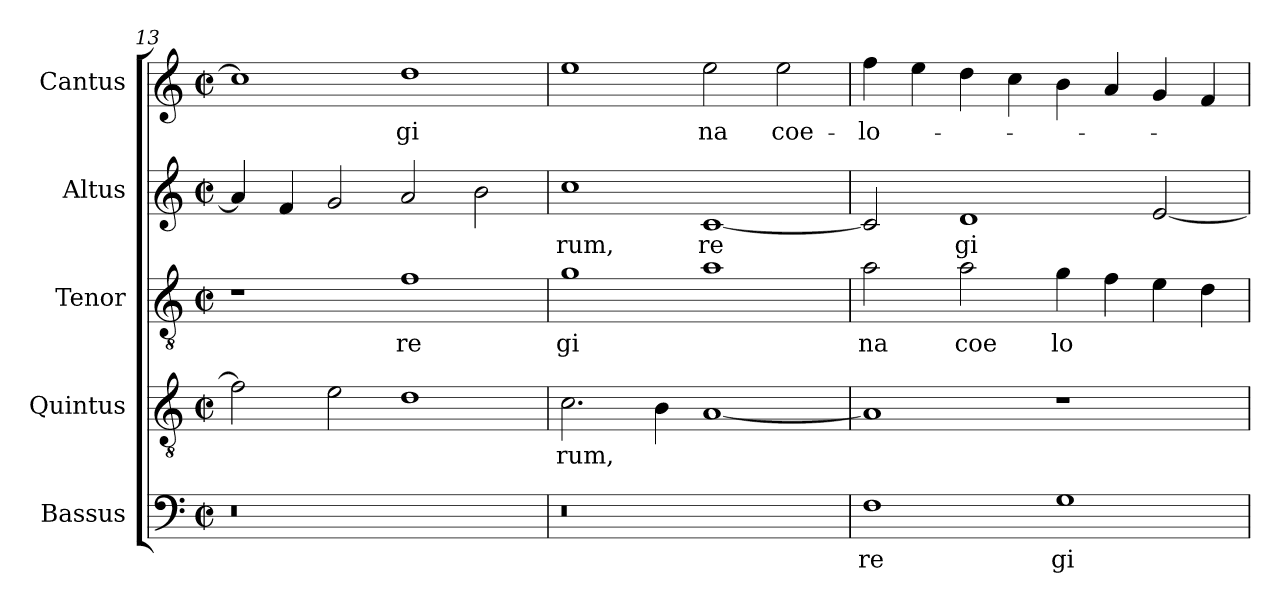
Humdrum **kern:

**kern	**text	**kern	**text	**kern	**text	**kern	**text	**kern	**text
*part5	*part5	*part4	*part4	*part3	*part3	*part2	*part2	*part1	*part1
*staff5	*staff5	*staff4	*staff4	*staff3	*staff3	*staff2	*staff2	*staff1	*staff1
*I"Bassus	*	*I"Quintus	*	*I"Tenor	*	*I"Altus	*	*I"Cantus	*
*clefF4	*	*clefGv2	*	*clefGv2	*	*clefG2	*	*clefG2	*
*M2/2	*	*M2/2	*	*M2/2	*	*M2/2	*	*M2/2	*
*met(c|)	*	*met(c|)	*	*met(c|)	*	*met(c|)	*	*met(c|)	*
=13	=13	=13	=13	=13	=13	=13	=13	=13	=13
0r	.	2f\]	.	1r	.	4a/]	.	1cc]	.
.	.	.	.	.	.	4f/	.	.	.
.	.	2e\	.	.	.	2g/	.	.	.
!	!	!	!	!	!LO:LY:b:cj	!	!	!	!LO:LY:b:cj
.	.	1d	.	1f	re	2a/	.	1dd	gi
.	.	.	.	.	.	2b\	.	.	.
!!LO:LB:g=z
=14	=14	=14	=14	=14	=14	=14	=14	=14	=14
!	!	!	!LO:LY:b	!	!LO:LY:b:cj	!	!LO:LY:b:cj	!	!
0r	.	2.c\	-rum,	1g	gi	1cc	-rum,	1ee	.
.	.	4B\	.	.	.	.	.	.	.
!	!	!	!	!	!	!	!LO:LY:b:cj	!	!LO:LY:b:cj
.	.	[<1A	.	1a	.	[<1c	re	2ee\	na
!	!	!	!	!	!	!	!	!	!LO:LY:b:cj
.	.	.	.	.	.	.	.	2ee\	coe-
=15	=15	=15	=15	=15	=15	=15	=15	=15	=15
!	!LO:LY:b:cj	!	!	!	!LO:LY:b:cj	!	!	!	!LO:LY:b:cj
1F	re	1A]	.	2a\	na	2c/]	.	4ff\	-lo-
.	.	.	.	.	.	.	.	4ee\	.
!	!	!	!	!	!LO:LY:b:cj	!	!LO:LY:b:cj	!	!
.	.	.	.	2a\	coe	1d	gi	4dd\	.
.	.	.	.	.	.	.	.	4cc\	.
!	!LO:LY:b:cj	!	!	!	!LO:LY:b:cj	!	!	!	!
1G	gi	1r	.	4g\	lo	.	.	4b\	.
.	.	.	.	4f\	.	.	.	4a/	.
.	.	.	.	4e\	.	[<2e/	.	4g/	.
.	.	.	.	4d\	.	.	.	4f/	.
=	=	=	=	=	=	=	=	=	=
*-	*-	*-	*-	*-	*-	*-	*-	*-	*-
